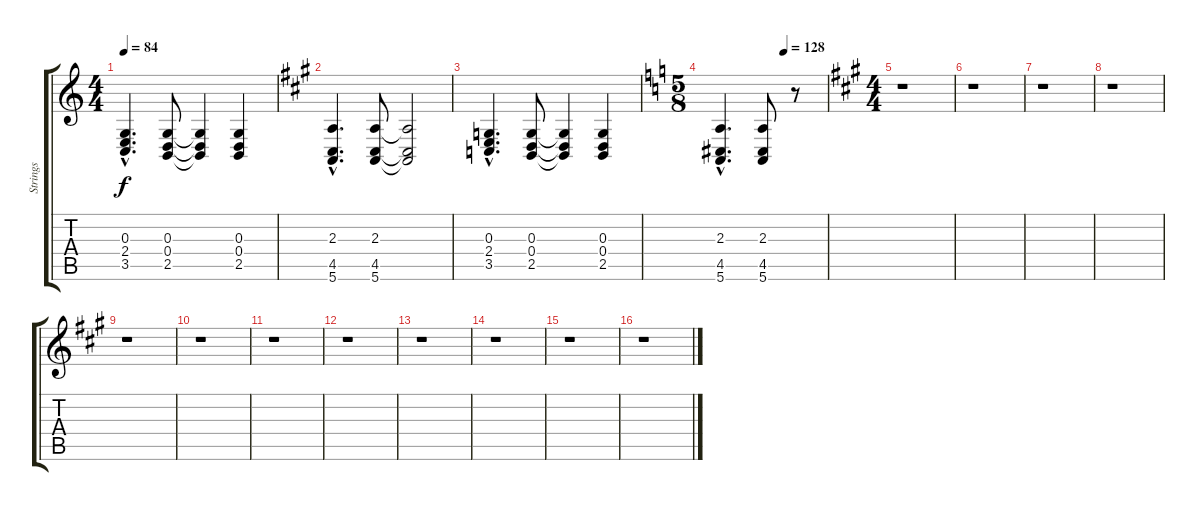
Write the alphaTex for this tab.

\track ("Strings" "Strings") {instrument stringensemble2}
\staff {score tabs}
\tuning (E4 B3 G3 D3 A2 E2) {hide}
\ts (4 4)
\tempo 84
\clef g2
\ks c
(0.3{hac} 2.4{hac} 3.5{hac}).4{d dy f} (0.3 0.4 2.5).8 (0.3{t} 0.4{t} 2.5{t}).4 (0.3 0.4 2.5).4 |
\ks a
(2.3{hac} 4.5{hac} 5.6{hac}).4{d} (2.3 4.5 5.6).8 (2.3{t} 4.5{t} 5.6{t}).2 |
(0.3{hac} 2.4{hac} 3.5{hac}).4{d} (0.3 0.4 2.5).8 (0.3{t} 0.4{t} 2.5{t}).4 (0.3 0.4 2.5).4 |
\ts (5 8)
\tempo (128 0.6)
\ks c
(2.3{hac} 4.5{hac} 5.6{hac}).4{d} (2.3 4.5 5.6).8 r.8 |
\ts (4 4)
\ks a
r.1 |
r.1 |
r.1 |
r.1 |
r.1 |
r.1 |
r.1 |
r.1 |
r.1 |
r.1 |
r.1 |
r.1
